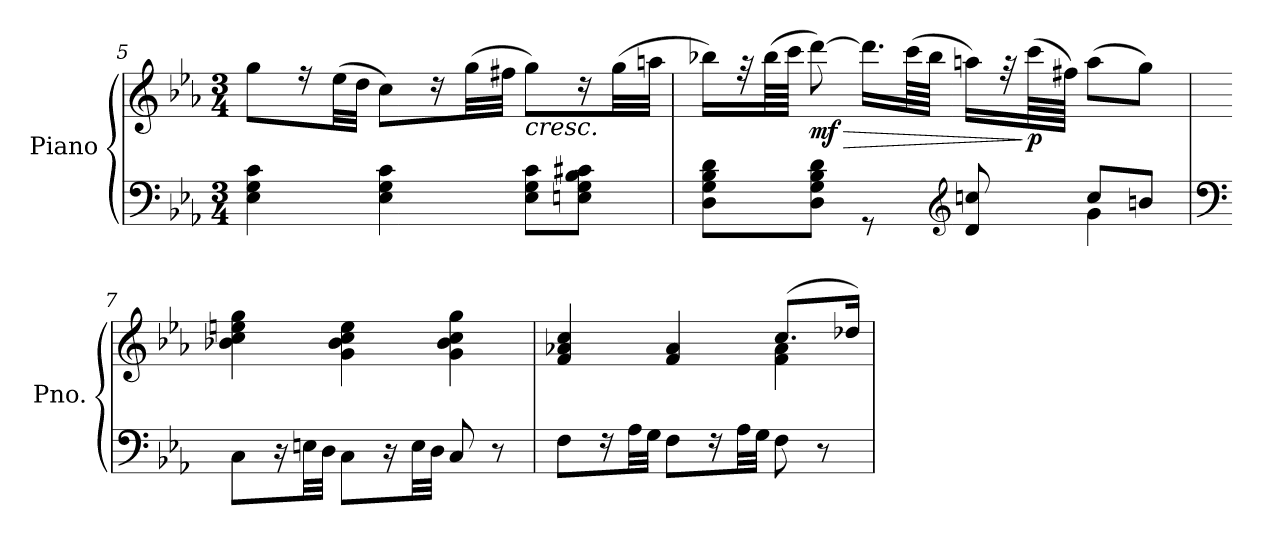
**kern	**kern	**dynam
*part1	*part1	*part1
*staff2	*staff1	*staff1/2
*I"Piano	*	*
*I'Pno.	*	*
!!LO:LB:g=z
*clefF4	*clefG2	*
*k[b-e-a-]	*k[b-e-a-]	*
*M3/4	*M3/4	*
=5	=5	=5
4E-\ 4G\ 4c\	8gg\L	.
.	16r	.
.	(>32ee-\LL	.
.	32dd\JJJ	.
4E-\ 4G\ 4c\	8cc\L)	.
.	16r	.
.	(>32gg\LL	.
.	32ff#X\JJJ	.
!	!LO:TX:b:i:t=cresc.	!
8E-\ 8G\ 8c\L	8gg\L)	.
8En\ 8G\ 8B-\ 8c#X\J	16rdd	.
.	(>32gg\LL	.
.	32aan\JJJ	.
=6	=6	=6
*^	*	*
8D\ 8G\ 8B-\ 8d\L	2ryy	16bb-X\LL)	.
.	.	32rff	.
.	.	(>64bb-\LL	.
.	.	64ccc\JJJJ	.
!	!	!	!LO:HP:b
!	!	!	!LO:DY:n=1:b
8D\ 8G\ 8B-\ 8d\J	.	[8ddd\)	> mf
8rGG	.	16.ddd\LL]	.
.	.	(>64ccc\LL	.
.	.	64bb-\JJJJ	.
*clefG2	*	*	*
8d/ 8ccn/	.	16aan\LL)	.
.	.	32rff	.
!	!	!	!LO:DY:n=2:b
.	.	(>64ccc\LL	] p
.	.	64ff#X\JJJJ)	.
8cc/L	4g\	(>8aa\L	.
8bn/J	.	8gg\J)	.
*v	*v	*	*
=7	=7	=7
*clefF4	*	*
8C\L	4b-X\ 4cc\ 4een\ 4gg\	.
16r	.	.
32En\LL	.	.
32D\JJJ	.	.
8C\L	4g\ 4b-\ 4cc\ 4ee\	.
16r	.	.
32E\LL	.	.
32D\JJJ	.	.
8C/	4g\ 4b-\ 4cc\ 4gg\	.
8r	.	.
!!LO:LB:g=z
=8	=8	=8
*	*^	*
8F\L	4f/ 4a-X/ 4cc/	2ryy	.
16r	.	.	.
32A-\LL	.	.	.
32G\JJJ	.	.	.
8F\L	4f/ 4a-/	.	.
16r	.	.	.
32A-\LL	.	.	.
32G\JJJ	.	.	.
8F\	(>8.cc/L	4f\ 4a-\	.
8r	.	.	.
.	16dd-X/Jk)	.	.
*	*v	*v	*
=	=	=
*-	*-	*-
